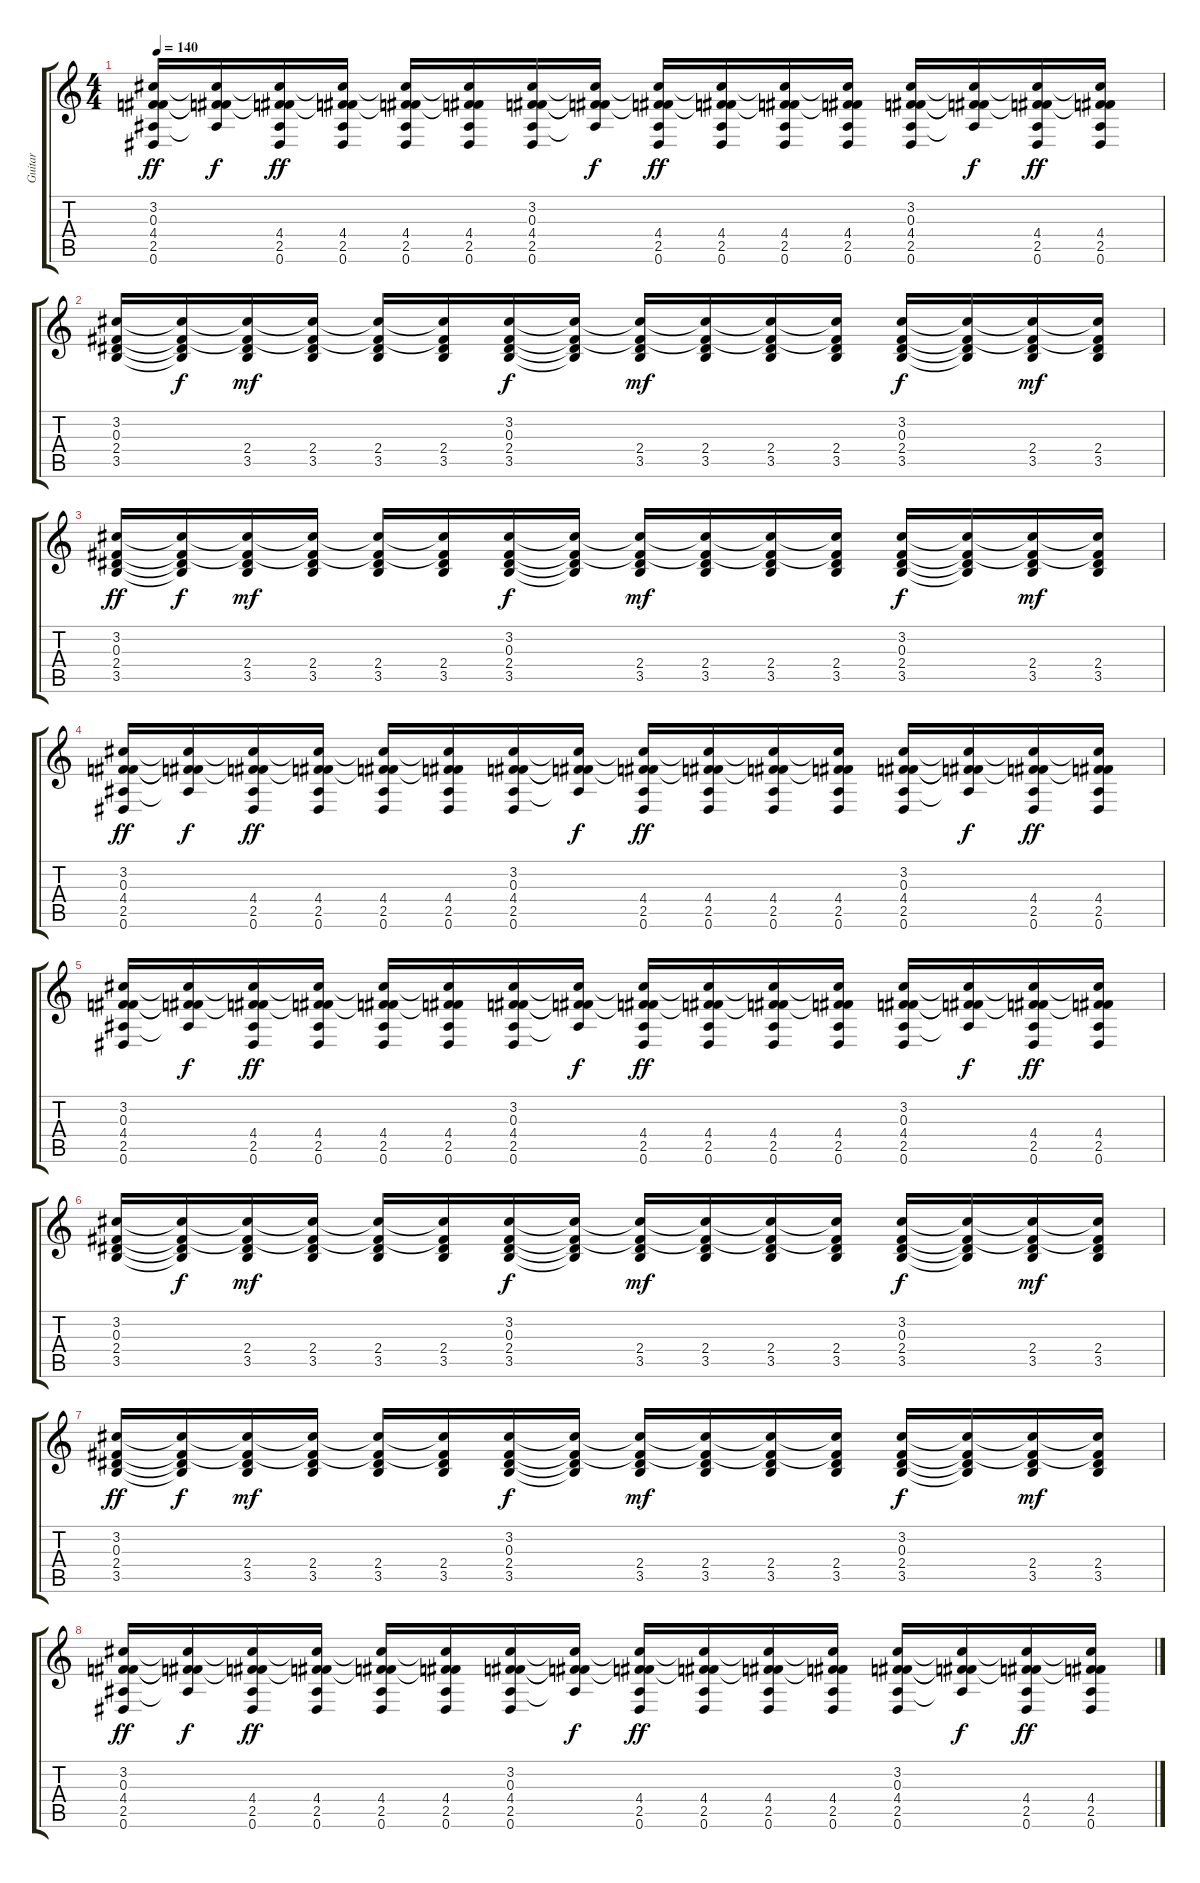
\track ("Guitar" "Guitar") {instrument acousticguitarsteel}
\staff {score tabs}
\tuning (Eb4 Bb3 Gb3 Db3 Ab2 Eb2) {hide}
\ts (4 4)
\tempo 140
\clef g2
\ks c
(3.2 0.3 4.4 2.5 0.6).16{dy ff} (3.2{t} 0.3{t} 4.4{t} 2.5{t}).16{dy f} (3.2{t} 0.3{t} 4.4 2.5 0.6).16{dy ff} (3.2{t} 0.3{t} 4.4 2.5 0.6).16 (3.2{t} 0.3{t} 4.4 2.5 0.6).16 (3.2{t} 0.3{t} 4.4 2.5 0.6).16 (3.2 0.3 4.4 2.5 0.6).16 (3.2{t} 0.3{t} 4.4{t} 2.5{t}).16{dy f} (3.2{t} 0.3{t} 4.4 2.5 0.6).16{dy ff} (3.2{t} 0.3{t} 4.4 2.5 0.6).16 (3.2{t} 0.3{t} 4.4 2.5 0.6).16 (3.2{t} 0.3{t} 4.4 2.5 0.6).16 (3.2 0.3 4.4 2.5 0.6).16 (3.2{t} 0.3{t} 4.4{t} 2.5{t}).16{dy f} (3.2{t} 0.3{t} 4.4 2.5 0.6).16{dy ff} (3.2{t} 0.3{t} 4.4 2.5 0.6).16 |
(3.2 0.3 2.4 3.5).16 (3.2{t} 0.3{t} 2.4{t} 3.5{t}).16{dy f} (3.2{t} 0.3{t} 2.4 3.5).16{dy mf} (3.2{t} 0.3{t} 2.4 3.5).16 (3.2{t} 0.3{t} 2.4 3.5).16 (3.2{t} 0.3{t} 2.4 3.5).16 (3.2 0.3 2.4 3.5).16{dy f} (3.2{t} 0.3{t} 2.4{t} 3.5{t}).16 (3.2{t} 0.3{t} 2.4 3.5).16{dy mf} (3.2{t} 0.3{t} 2.4 3.5).16 (3.2{t} 0.3{t} 2.4 3.5).16 (3.2{t} 0.3{t} 2.4 3.5).16 (3.2 0.3 2.4 3.5).16{dy f} (3.2{t} 0.3{t} 2.4{t} 3.5{t}).16 (3.2{t} 0.3{t} 2.4 3.5).16{dy mf} (3.2{t} 0.3{t} 2.4 3.5).16 |
(3.2 0.3 2.4 3.5).16{dy ff} (3.2{t} 0.3{t} 2.4{t} 3.5{t}).16{dy f} (3.2{t} 0.3{t} 2.4 3.5).16{dy mf} (3.2{t} 0.3{t} 2.4 3.5).16 (3.2{t} 0.3{t} 2.4 3.5).16 (3.2{t} 0.3{t} 2.4 3.5).16 (3.2 0.3 2.4 3.5).16{dy f} (3.2{t} 0.3{t} 2.4{t} 3.5{t}).16 (3.2{t} 0.3{t} 2.4 3.5).16{dy mf} (3.2{t} 0.3{t} 2.4 3.5).16 (3.2{t} 0.3{t} 2.4 3.5).16 (3.2{t} 0.3{t} 2.4 3.5).16 (3.2 0.3 2.4 3.5).16{dy f} (3.2{t} 0.3{t} 2.4{t} 3.5{t}).16 (3.2{t} 0.3{t} 2.4 3.5).16{dy mf} (3.2{t} 0.3{t} 2.4 3.5).16 |
(3.2 0.3 4.4 2.5 0.6).16{dy ff} (3.2{t} 0.3{t} 4.4{t} 2.5{t}).16{dy f} (3.2{t} 0.3{t} 4.4 2.5 0.6).16{dy ff} (3.2{t} 0.3{t} 4.4 2.5 0.6).16 (3.2{t} 0.3{t} 4.4 2.5 0.6).16 (3.2{t} 0.3{t} 4.4 2.5 0.6).16 (3.2 0.3 4.4 2.5 0.6).16 (3.2{t} 0.3{t} 4.4{t} 2.5{t}).16{dy f} (3.2{t} 0.3{t} 4.4 2.5 0.6).16{dy ff} (3.2{t} 0.3{t} 4.4 2.5 0.6).16 (3.2{t} 0.3{t} 4.4 2.5 0.6).16 (3.2{t} 0.3{t} 4.4 2.5 0.6).16 (3.2 0.3 4.4 2.5 0.6).16 (3.2{t} 0.3{t} 4.4{t} 2.5{t}).16{dy f} (3.2{t} 0.3{t} 4.4 2.5 0.6).16{dy ff} (3.2{t} 0.3{t} 4.4 2.5 0.6).16 |
(3.2 0.3 4.4 2.5 0.6).16 (3.2{t} 0.3{t} 4.4{t} 2.5{t}).16{dy f} (3.2{t} 0.3{t} 4.4 2.5 0.6).16{dy ff} (3.2{t} 0.3{t} 4.4 2.5 0.6).16 (3.2{t} 0.3{t} 4.4 2.5 0.6).16 (3.2{t} 0.3{t} 4.4 2.5 0.6).16 (3.2 0.3 4.4 2.5 0.6).16 (3.2{t} 0.3{t} 4.4{t} 2.5{t}).16{dy f} (3.2{t} 0.3{t} 4.4 2.5 0.6).16{dy ff} (3.2{t} 0.3{t} 4.4 2.5 0.6).16 (3.2{t} 0.3{t} 4.4 2.5 0.6).16 (3.2{t} 0.3{t} 4.4 2.5 0.6).16 (3.2 0.3 4.4 2.5 0.6).16 (3.2{t} 0.3{t} 4.4{t} 2.5{t}).16{dy f} (3.2{t} 0.3{t} 4.4 2.5 0.6).16{dy ff} (3.2{t} 0.3{t} 4.4 2.5 0.6).16 |
(3.2 0.3 2.4 3.5).16 (3.2{t} 0.3{t} 2.4{t} 3.5{t}).16{dy f} (3.2{t} 0.3{t} 2.4 3.5).16{dy mf} (3.2{t} 0.3{t} 2.4 3.5).16 (3.2{t} 0.3{t} 2.4 3.5).16 (3.2{t} 0.3{t} 2.4 3.5).16 (3.2 0.3 2.4 3.5).16{dy f} (3.2{t} 0.3{t} 2.4{t} 3.5{t}).16 (3.2{t} 0.3{t} 2.4 3.5).16{dy mf} (3.2{t} 0.3{t} 2.4 3.5).16 (3.2{t} 0.3{t} 2.4 3.5).16 (3.2{t} 0.3{t} 2.4 3.5).16 (3.2 0.3 2.4 3.5).16{dy f} (3.2{t} 0.3{t} 2.4{t} 3.5{t}).16 (3.2{t} 0.3{t} 2.4 3.5).16{dy mf} (3.2{t} 0.3{t} 2.4 3.5).16 |
(3.2 0.3 2.4 3.5).16{dy ff} (3.2{t} 0.3{t} 2.4{t} 3.5{t}).16{dy f} (3.2{t} 0.3{t} 2.4 3.5).16{dy mf} (3.2{t} 0.3{t} 2.4 3.5).16 (3.2{t} 0.3{t} 2.4 3.5).16 (3.2{t} 0.3{t} 2.4 3.5).16 (3.2 0.3 2.4 3.5).16{dy f} (3.2{t} 0.3{t} 2.4{t} 3.5{t}).16 (3.2{t} 0.3{t} 2.4 3.5).16{dy mf} (3.2{t} 0.3{t} 2.4 3.5).16 (3.2{t} 0.3{t} 2.4 3.5).16 (3.2{t} 0.3{t} 2.4 3.5).16 (3.2 0.3 2.4 3.5).16{dy f} (3.2{t} 0.3{t} 2.4{t} 3.5{t}).16 (3.2{t} 0.3{t} 2.4 3.5).16{dy mf} (3.2{t} 0.3{t} 2.4 3.5).16 |
(3.2 0.3 4.4 2.5 0.6).16{dy ff} (3.2{t} 0.3{t} 4.4{t} 2.5{t}).16{dy f} (3.2{t} 0.3{t} 4.4 2.5 0.6).16{dy ff} (3.2{t} 0.3{t} 4.4 2.5 0.6).16 (3.2{t} 0.3{t} 4.4 2.5 0.6).16 (3.2{t} 0.3{t} 4.4 2.5 0.6).16 (3.2 0.3 4.4 2.5 0.6).16 (3.2{t} 0.3{t} 4.4{t} 2.5{t}).16{dy f} (3.2{t} 0.3{t} 4.4 2.5 0.6).16{dy ff} (3.2{t} 0.3{t} 4.4 2.5 0.6).16 (3.2{t} 0.3{t} 4.4 2.5 0.6).16 (3.2{t} 0.3{t} 4.4 2.5 0.6).16 (3.2 0.3 4.4 2.5 0.6).16 (3.2{t} 0.3{t} 4.4{t} 2.5{t}).16{dy f} (3.2{t} 0.3{t} 4.4 2.5 0.6).16{dy ff} (3.2{t} 0.3{t} 4.4 2.5 0.6).16
